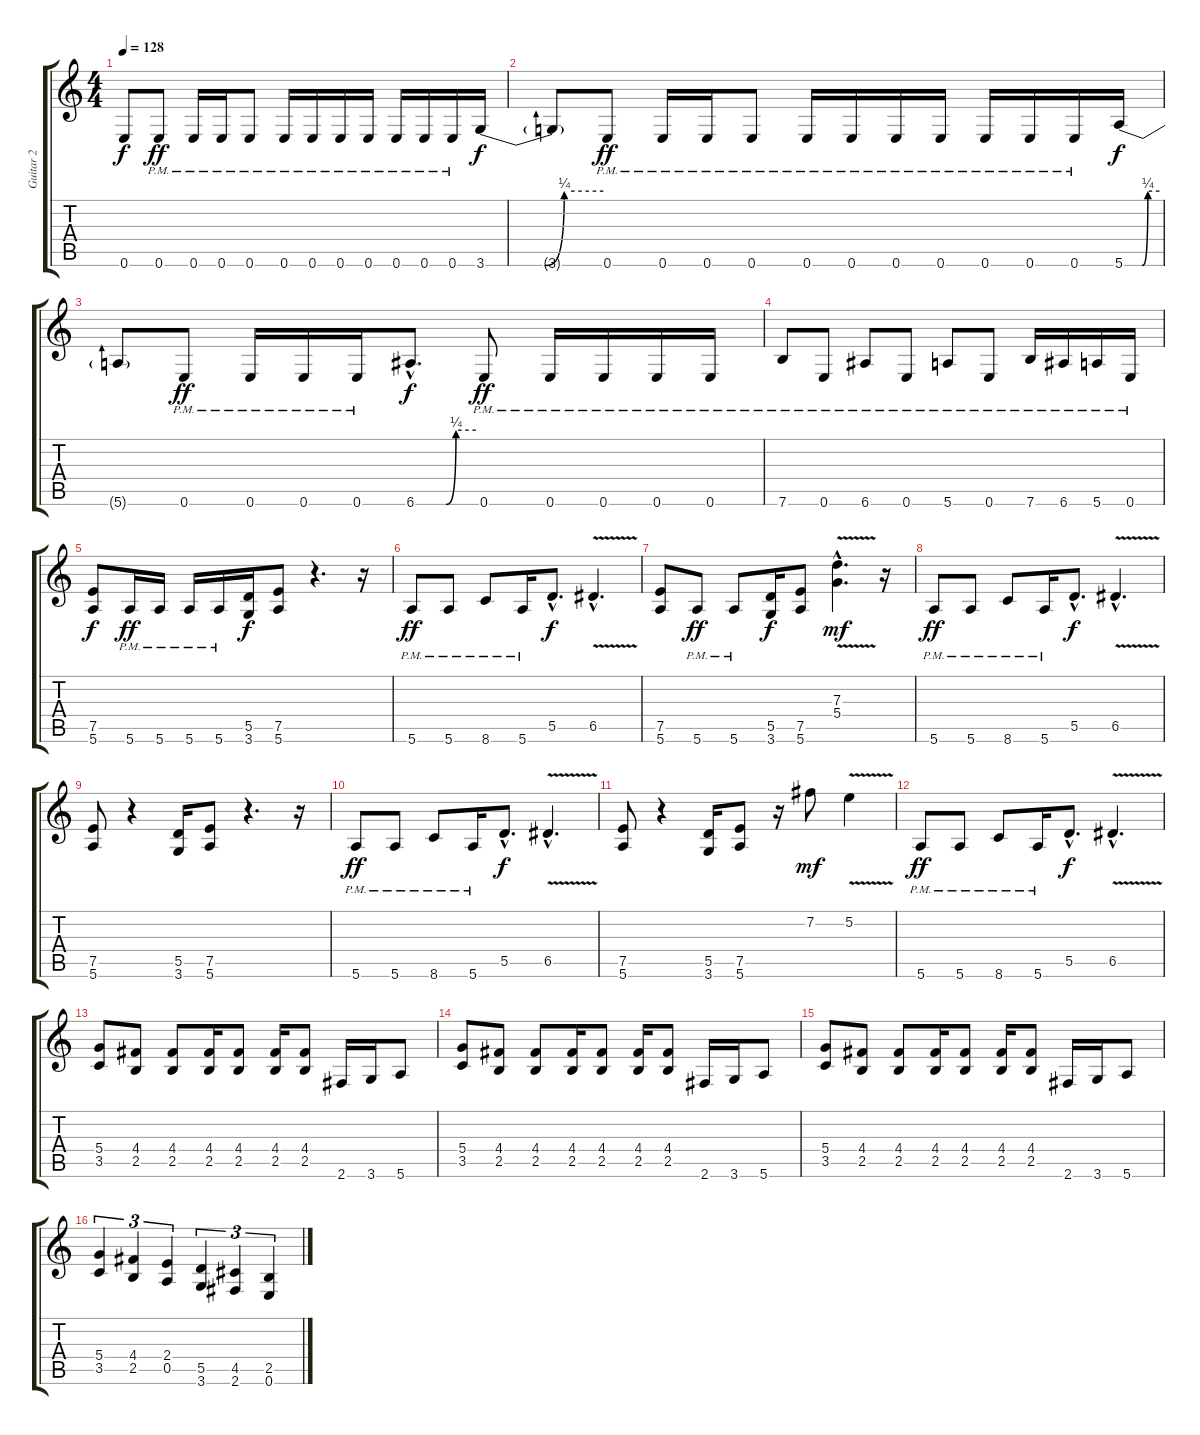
\track ("Guitar 2" "Guitar 2") {instrument overdrivenguitar}
\staff {score tabs}
\tuning (E4 B3 G3 D3 A2 E2) {hide}
\ts (4 4)
\tempo 128
\clef g2
\ks c
0.6{t}.8{dy f} 0.6{pm}.8{dy ff} 0.6{pm}.16 0.6{pm}.16 0.6{pm}.8 0.6{pm}.16 0.6{pm}.16 0.6{pm}.16 0.6{pm}.16 0.6{pm}.16 0.6{pm}.16 0.6{pm}.16 3.6{be (custom 0 0 30 0 40 1 60 1)}.16{dy f} |
3.6{t}.8 0.6{pm}.8{dy ff} 0.6{pm}.16 0.6{pm}.16 0.6{pm}.8 0.6{pm}.16 0.6{pm}.16 0.6{pm}.16 0.6{pm}.16 0.6{pm}.16 0.6{pm}.16 0.6{pm}.16 5.6{be (custom 0 0 30 0 40 1 60 1)}.16{dy f} |
5.6{t}.8 0.6{pm}.8{dy ff} 0.6{pm}.16 0.6{pm}.16 0.6{pm}.16 6.6{be (custom 0 0 30 0 40 1 60 1) hac}.8{d dy f} 0.6{pm}.8{dy ff} 0.6{pm}.16 0.6{pm}.16 0.6{pm}.16 0.6{pm}.16 |
7.6{pm}.8 0.6{pm}.8 6.6{pm}.8 0.6{pm}.8 5.6{pm}.8 0.6{pm}.8 7.6{pm}.16 6.6{pm}.16 5.6{pm}.16 0.6{pm}.16 |
(7.5 5.6).8{dy f} 5.6{pm}.16{dy ff} 5.6{pm}.16 5.6{pm}.16 5.6{pm}.16 (5.5 3.6).16{dy f} (7.5 5.6).8 r.4{d} r.16 |
5.6{pm}.8{dy ff} 5.6{pm}.8 8.6{pm}.8 5.6{pm}.16 5.5{hac}.8{d dy f} 6.5{v hac}.4{d} |
(7.5 5.6).8 5.6{pm}.8{dy ff} 5.6{pm}.8 (5.5 3.6).16{dy f} (7.5 5.6).8 (7.3{v hac} 5.4{v hac}).4{d dy mf} r.16 |
5.6{pm}.8{dy ff} 5.6{pm}.8 8.6{pm}.8 5.6{pm}.16 5.5{hac}.8{d dy f} 6.5{v hac}.4{d} |
(7.5 5.6).8 r.4 (5.5 3.6).16 (7.5 5.6).8 r.4{d} r.16 |
5.6{pm}.8{dy ff} 5.6{pm}.8 8.6{pm}.8 5.6{pm}.16 5.5{hac}.8{d dy f} 6.5{v hac}.4{d} |
(7.5 5.6).8 r.4 (5.5 3.6).16 (7.5 5.6).8 r.16 7.2.8{dy mf} 5.2{v}.4 |
5.6{pm}.8{dy ff} 5.6{pm}.8 8.6{pm}.8 5.6{pm}.16 5.5{hac}.8{d dy f} 6.5{v hac}.4{d} |
(5.4 3.5).8 (4.4 2.5).8 (4.4 2.5).8 (4.4 2.5).16 (4.4 2.5).8 (4.4 2.5).16 (4.4 2.5).8 2.6.16 3.6.16 5.6.8 |
(5.4 3.5).8 (4.4 2.5).8 (4.4 2.5).8 (4.4 2.5).16 (4.4 2.5).8 (4.4 2.5).16 (4.4 2.5).8 2.6.16 3.6.16 5.6.8 |
(5.4 3.5).8 (4.4 2.5).8 (4.4 2.5).8 (4.4 2.5).16 (4.4 2.5).8 (4.4 2.5).16 (4.4 2.5).8 2.6.16 3.6.16 5.6.8 |
(5.4 3.5).4{tu (3 2)} (4.4 2.5).4{tu (3 2)} (2.4 0.5).4{tu (3 2)} (5.5 3.6).4{tu (3 2)} (4.5 2.6).4{tu (3 2)} (2.5 0.6).4{tu (3 2)}
